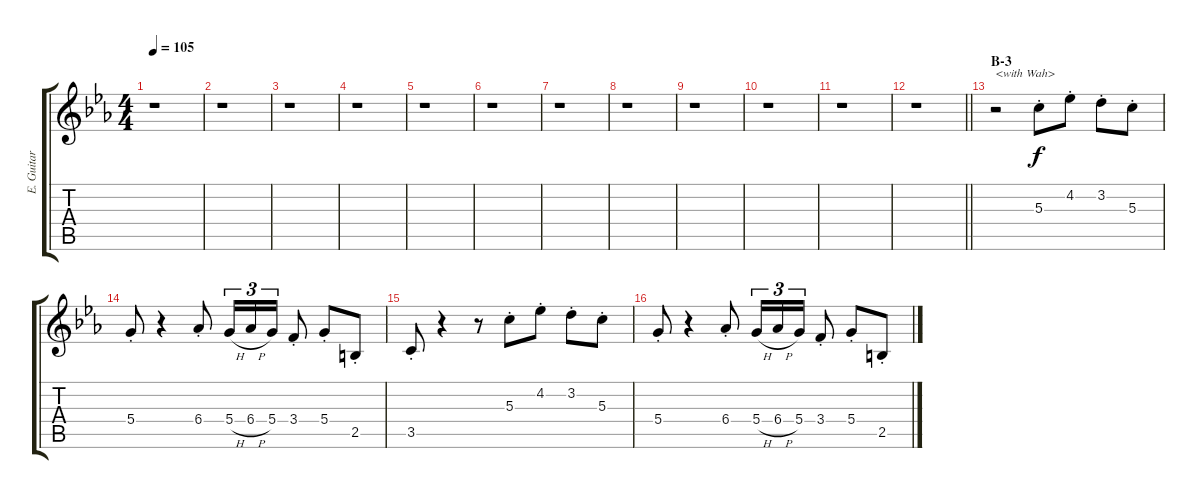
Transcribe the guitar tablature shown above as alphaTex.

\track ("E. Guitar" "E. Guitar") {instrument electricguitarmuted}
\staff {score tabs}
\tuning (E4 B3 G3 D3 A2 E2) {hide}
\ts (4 4)
\tempo 105
\clef g2
\ks eb
r.1{dy f} |
r.1 |
r.1 |
r.1 |
r.1 |
r.1 |
r.1 |
r.1 |
r.1 |
r.1 |
r.1 |
\barLineRight lightlight
r.1 |
\section ("" "B-3")
r.2{txt "<with Wah>"} 5.3{st}.8 4.2{st}.8 3.2{st}.8 5.3{st}.8 |
5.4{st}.8 r.4 6.4{st}.8 5.4{h}.16{tu (3 2)} 6.4{h}.16{tu (3 2)} 5.4.16{tu (3 2)} 3.4{st}.8 5.4{st}.8 2.5{st}.8 |
3.5{st}.8 r.4 r.8 5.3{st}.8 4.2{st}.8 3.2{st}.8 5.3{st}.8 |
5.4{st}.8 r.4 6.4{st}.8 5.4{h}.16{tu (3 2)} 6.4{h}.16{tu (3 2)} 5.4.16{tu (3 2)} 3.4{st}.8 5.4{st}.8 2.5{st}.8
